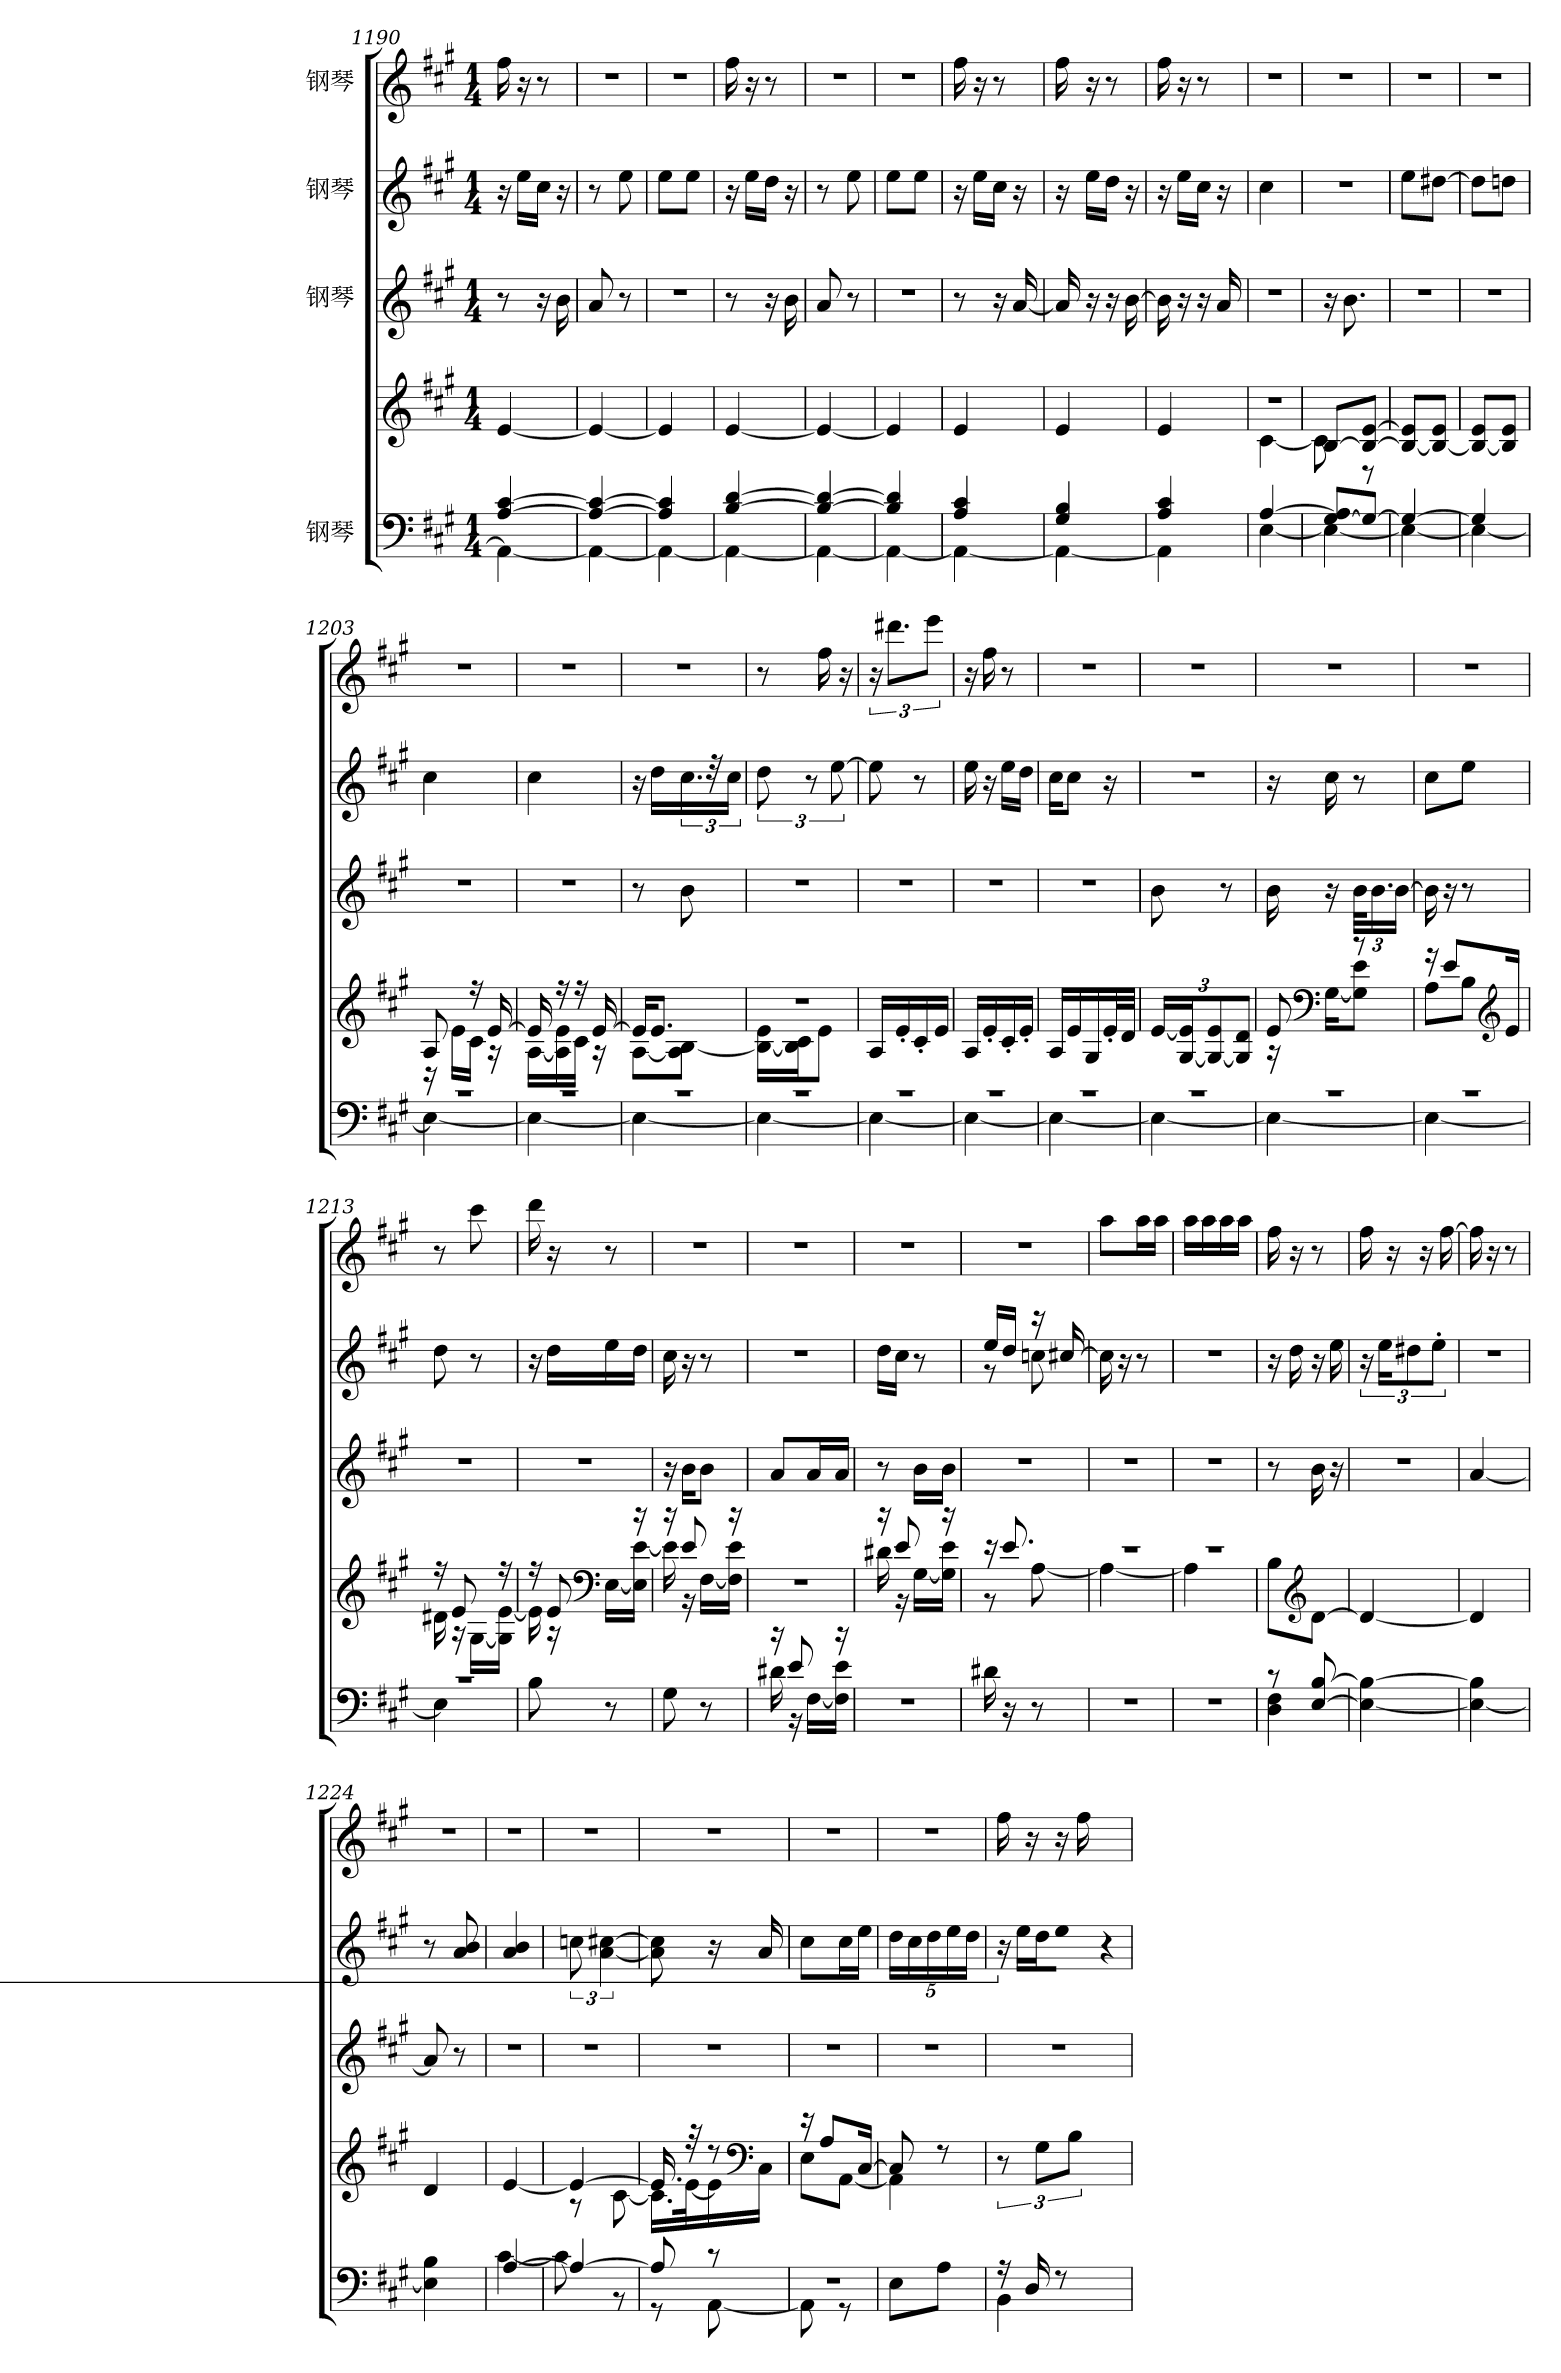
**kern	**kern	**kern	**kern	**kern
*part4	*part4	*part3	*part2	*part1
*staff5	*staff4	*staff3	*staff2	*staff1
*I"钢琴	*	*I"钢琴	*I"钢琴	*I"钢琴
*clefF4	*clefG2	*clefG2	*clefG2	*clefG2
*k[f#c#g#]	*k[f#c#g#]	*k[f#c#g#]	*k[f#c#g#]	*k[f#c#g#]
*M1/4	*M1/4	*M1/4	*M1/4	*M1/4
=1190	=1190	=1190	=1190	=1190
*^	*	*	*	*
[4A/ [4c#/	4AA\_	[4e/	8r	16r	16ff#\
.	.	.	.	16ee\LL	16r
.	.	.	16r	16cc#\JJ	8r
.	.	.	16b\	16r	.
!!LO:LB:g=z
=1191	=1191	=1191	=1191	=1191	=1191
4A/_ 4c#/_	4AA\_	4e/_	8a/	8r	4r
.	.	.	8r	8ee\	.
=1192	=1192	=1192	=1192	=1192	=1192
4A/] 4c#/]	4AA\_	4e/]	4r	8ee\L	4r
.	.	.	.	8ee\J	.
=1193	=1193	=1193	=1193	=1193	=1193
[4B/ [4d/	4AA\_	[4e/	8r	16r	16ff#\
.	.	.	.	16ee\LL	16r
.	.	.	16r	16dd\JJ	8r
.	.	.	16b\	16r	.
=1194	=1194	=1194	=1194	=1194	=1194
4B/_ 4d/_	4AA\_	4e/_	8a/	8r	4r
.	.	.	8r	8ee\	.
=1195	=1195	=1195	=1195	=1195	=1195
4B/] 4d/]	4AA\_	4e/]	4r	8ee\L	4r
.	.	.	.	8ee\J	.
=1196	=1196	=1196	=1196	=1196	=1196
4A/ 4c#/	4AA\_	4e/	8r	16r	16ff#\
.	.	.	.	16ee\LL	16r
.	.	.	16r	16cc#\JJ	8r
.	.	.	[16a/	16r	.
=1197	=1197	=1197	=1197	=1197	=1197
4G#/ 4B/	4AA\_	4e/	16a/]	16r	16ff#\
.	.	.	16r	16ee\LL	16r
.	.	.	16r	16dd\JJ	8r
.	.	.	[16b\	16r	.
=1198	=1198	=1198	=1198	=1198	=1198
4A/ 4c#/	4AA\]	4e/	16b\]	16r	16ff#\
.	.	.	16r	16ee\LL	16r
.	.	.	16r	16cc#\JJ	8r
.	.	.	16a/	16r	.
=1199	=1199	=1199	=1199	=1199	=1199
*	*	*^	*	*	*
[4A/	[4E\	4r	[4c#\	4r	4cc#\	4r
!!LO:PB:g=z
=1200	=1200	=1200	=1200	=1200	=1200	=1200
[8G#/ 8A/]L	4E\_	[8B/L	8c#\]	16r	4r	4r
.	.	.	.	8.b\	.	.
8G#/J_	.	8B/_ [8e/J	8r	.	.	.
*	*	*v	*v	*	*	*
=1201	=1201	=1201	=1201	=1201	=1201
4G#/_	4E\_	8B/_ 8e/]L	4r	8ee\L	4r
.	.	8B/_ 8e/J	.	[8dd#X\J	.
=1202	=1202	=1202	=1202	=1202	=1202
4G#/]	4E\_	8B/_ 8e/L	4r	8dd#\L]	4r
.	.	8B/] 8e/J	.	8ddn\J	.
=1203	=1203	=1203	=1203	=1203	=1203
*	*	*^	*	*	*
4r	4E\_	8A/	16r	4r	4cc#\	4r
.	.	.	16e\LL	.	.	.
.	.	16r	16c#\JJ	.	.	.
.	.	[16e/	16r	.	.	.
=1204	=1204	=1204	=1204	=1204	=1204	=1204
4r	4E\_	16e/]	[16A\LL	4r	4cc#\	4r
.	.	16r	16A\] 16e\	.	.	.
.	.	16r	16c#\JJ	.	.	.
.	.	[16e/	16r	.	.	.
=1205	=1205	=1205	=1205	=1205	=1205	=1205
4r	4E\_	16e/KL]	[8A\L	8r	16r	4r
.	.	8.e/J	.	.	16dd\LL	.
.	.	.	8A\] [8B\J	8b\	24.cc#\JJ	.
.	.	.	.	.	48r	.
.	.	.	.	.	24cc#\	.
=1206	=1206	=1206	=1206	=1206	=1206	=1206
4r	4E\_	4r	16B\_ 16e\LL	4r	12dd\	8r
.	.	.	16B\] 16c#\J	.	.	.
.	.	.	.	.	12r	.
.	.	.	8e\J	.	.	16ff#\
.	.	.	.	.	[12ee\	.
.	.	.	.	.	.	16r
*	*	*v	*v	*	*	*
!!LO:LB:g=z
=1207	=1207	=1207	=1207	=1207	=1207
4r	4E\_	16A/LL	4r	8ee\]	24r
.	.	.	.	.	12.ddd#X\L
.	.	16e'/	.	.	.
.	.	16c#'/	.	8r	.
.	.	.	.	.	12eee\J
.	.	16e/JJ	.	.	.
=1208	=1208	=1208	=1208	=1208	=1208
4r	4E\_	16A/LL	4r	16ee\	16r
.	.	16e'/	.	16r	16ff#\
.	.	16c#'/	.	16ee\LL	8r
.	.	16e'/JJ	.	16dd\JJ	.
=1209	=1209	=1209	=1209	=1209	=1209
4r	4E\_	16A/LL	4r	16cc#\KL	4r
.	.	16e/	.	8cc#\J	.
.	.	16G#/	.	.	.
.	.	32e'/L	.	16r	.
.	.	32d/JJJ	.	.	.
=1210	=1210	=1210	=1210	=1210	=1210
*	*	*Xbrackettup	*	*	*
4r	4E\_	[24e/LL	8b\	4r	4r
.	.	[24G#/ 24e/]J	.	.	.
.	.	12G#/_ 12e/	.	.	.
.	.	.	8r	.	.
.	.	12G#/] 12d/J	.	.	.
=1211	=1211	=1211	=1211	=1211	=1211
*	*	*^	*	*	*
4r	4E\_	8e/	16r	16b\	16r	4r
*	*	*clefF4	*	*	*	*
.	.	.	[16G#\KL	16r	16cc#\	.
*	*	*	*	*Xbrackettup	*	*
.	.	8r	8G#\] 8e\J	48b\KLL	8r	.
.	.	.	.	24.b\	.	.
.	.	.	.	[24b\JJ	.	.
=1212	=1212	=1212	=1212	=1212	=1212	=1212
4r	4E\_	16r	8A\L	16b\]	8cc#\L	4r
.	.	8e/L	.	16r	.	.
.	.	.	8B\J	8r	8ee\J	.
*	*	*clefG2	*	*	*	*
.	.	16e/Jk	.	.	.	.
!!LO:PB:g=z
=1213	=1213	=1213	=1213	=1213	=1213	=1213
4r	4E\]	16r	16d#X\	4r	8dd\	8r
.	.	8e/	16r	.	.	.
.	.	.	[16G#\LL	.	8r	8ccc#\
.	.	16r	16G#\] [16e\JJ	.	.	.
*v	*v	*	*	*	*	*
=1214	=1214	=1214	=1214	=1214	=1214
8B\	16r	16e\]	4r	16r	16ddd\
.	8e/	16r	.	16dd\LL	16r
*	*clefF4	*	*	*	*
8r	.	[16E\LL	.	16ee\	8r
.	16r	16E\] [16e\JJ	.	16dd\JJ	.
=1215	=1215	=1215	=1215	=1215	=1215
8G#\	16r	16e\]	16r	16cc#\	4r
.	8e/	16r	16b\KL	16r	.
8r	.	[16F#\LL	8b\J	8r	.
.	16r	16F#\] 16e\JJ	.	.	.
*	*v	*v	*	*	*
=1216	=1216	=1216	=1216	=1216
*^	*	*	*	*
16r	16d#X\	4r	8a/L	4r	4r
8e/	16r	.	.	.	.
.	[16F#\LL	.	16a/L	.	.
16r	16F#\] 16e\JJ	.	16a/JJ	.	.
*v	*v	*	*	*	*
=1217	=1217	=1217	=1217	=1217
*	*^	*	*	*
4r	16r	16d#X\	8r	16dd\LL	4r
.	8e/	16r	.	16cc#\JJ	.
.	.	[16G#\LL	16b\LL	8r	.
.	16r	16G#\] 16e\JJ	16b\JJ	.	.
!!LO:LB:g=z
=1218	=1218	=1218	=1218	=1218	=1218
*	*	*	*	*^	*
16d#X\	16r	8r	4r	16ee/LL	8r	4r
16r	8.e/	.	.	16dd/JJ	.	.
8r	.	[8A\	.	16r	8ccn\	.
.	.	.	.	[16cc#X/	.	.
*	*	*	*	*v	*v	*
=1219	=1219	=1219	=1219	=1219	=1219
4r	4r	4A\_	4r	16cc#\]	8aa\L
.	.	.	.	16r	.
.	.	.	.	8r	16aa\L
.	.	.	.	.	16aa\JJ
=1220	=1220	=1220	=1220	=1220	=1220
4r	4r	4A\]	4r	4r	16aa\LL
.	.	.	.	.	16aa\
.	.	.	.	.	16aa\
.	.	.	.	.	16aa\JJ
*	*v	*v	*	*	*
=1221	=1221	=1221	=1221	=1221
*^	*	*	*	*
8r	4D\ 4F#\	8B\L	8r	16r	16ff#\
.	.	.	.	16dd\	16r
*	*	*clefG2	*	*	*
[8E/ [8B/	.	[8d\J	16b\	16r	8r
.	.	.	16r	16ee\	.
*v	*v	*	*	*	*
=1222	=1222	=1222	=1222	=1222
4E\_ 4B\_	4d/_	4r	24r	16ff#\
.	.	.	24ee\KL	.
.	.	.	.	16r
.	.	.	12dd#X\	.
.	.	.	.	16r
.	.	.	12ee'\J	.
.	.	.	.	[16ff#\
=1223	=1223	=1223	=1223	=1223
4E\_ 4B\]	4d/]	[4a/	4r	16ff#\]
.	.	.	.	16r
.	.	.	.	8r
=1224	=1224	=1224	=1224	=1224
4E\] 4B\	4d/	8a/]	8r	4r
.	.	8r	8a/ 8b/	.
!!LO:PB:g=z
=1225	=1225	=1225	=1225	=1225
*^	*	*	*	*
[4A/	[4c#\	[4e/	4r	4a/ 4b/	4r
=1226	=1226	=1226	=1226	=1226	=1226
*	*	*^	*	*	*
4A/_	8c#\]	4e/_	8r	4r	12ccn\	4r
.	.	.	.	.	[6a\ [6cc#X\	.
.	8r	.	[8c#\	.	.	.
=1227	=1227	=1227	=1227	=1227	=1227	=1227
8A/]	8r	16.e/]	16.c#\LL]	4r	8a\] 8cc#\]	4r
.	.	32r	[32e\K	.	.	.
8r	[8AA\	8r	16e\]	.	16r	.
*	*	*clefF4	*	*	*	*
.	.	.	16C#\JJ	.	16a/	.
=1228	=1228	=1228	=1228	=1228	=1228	=1228
4r	8AA\]	16r	8E\L	4r	8cc#\L	4r
.	.	8A/L	.	.	.	.
.	8r	.	[8AA\J	.	16cc#\L	.
.	.	[16C#/Jk	.	.	16ee\JJ	.
*v	*v	*	*	*	*	*
=1229	=1229	=1229	=1229	=1229	=1229
*	*	*	*	*Xbrackettup	*
8E\L	8C#/]	4AA\]	4r	20dd\LL	4r
.	.	.	.	20cc#\	.
.	.	.	.	20dd\	.
8A\J	8r	.	.	.	.
.	.	.	.	20ee\	.
.	.	.	.	20dd\JJ	.
*	*v	*v	*	*	*
=1230	=1230	=1230	=1230	=1230
*^	*	*	*	*
*	*	*brackettup	*	*brackettup	*
16r	4BB\	12r	4r	24r	16ff#\
.	.	.	.	24ee\LL	.
16D/	.	.	.	.	16r
.	.	12G#\L	.	24dd\	.
8r	.	.	.	16ee\JJ	16r
.	.	12B\J	.	.	.
.	.	.	.	16r	16ff#\
*v	*v	*	*	*	*
=	=	=	=	=
*-	*-	*-	*-	*-
